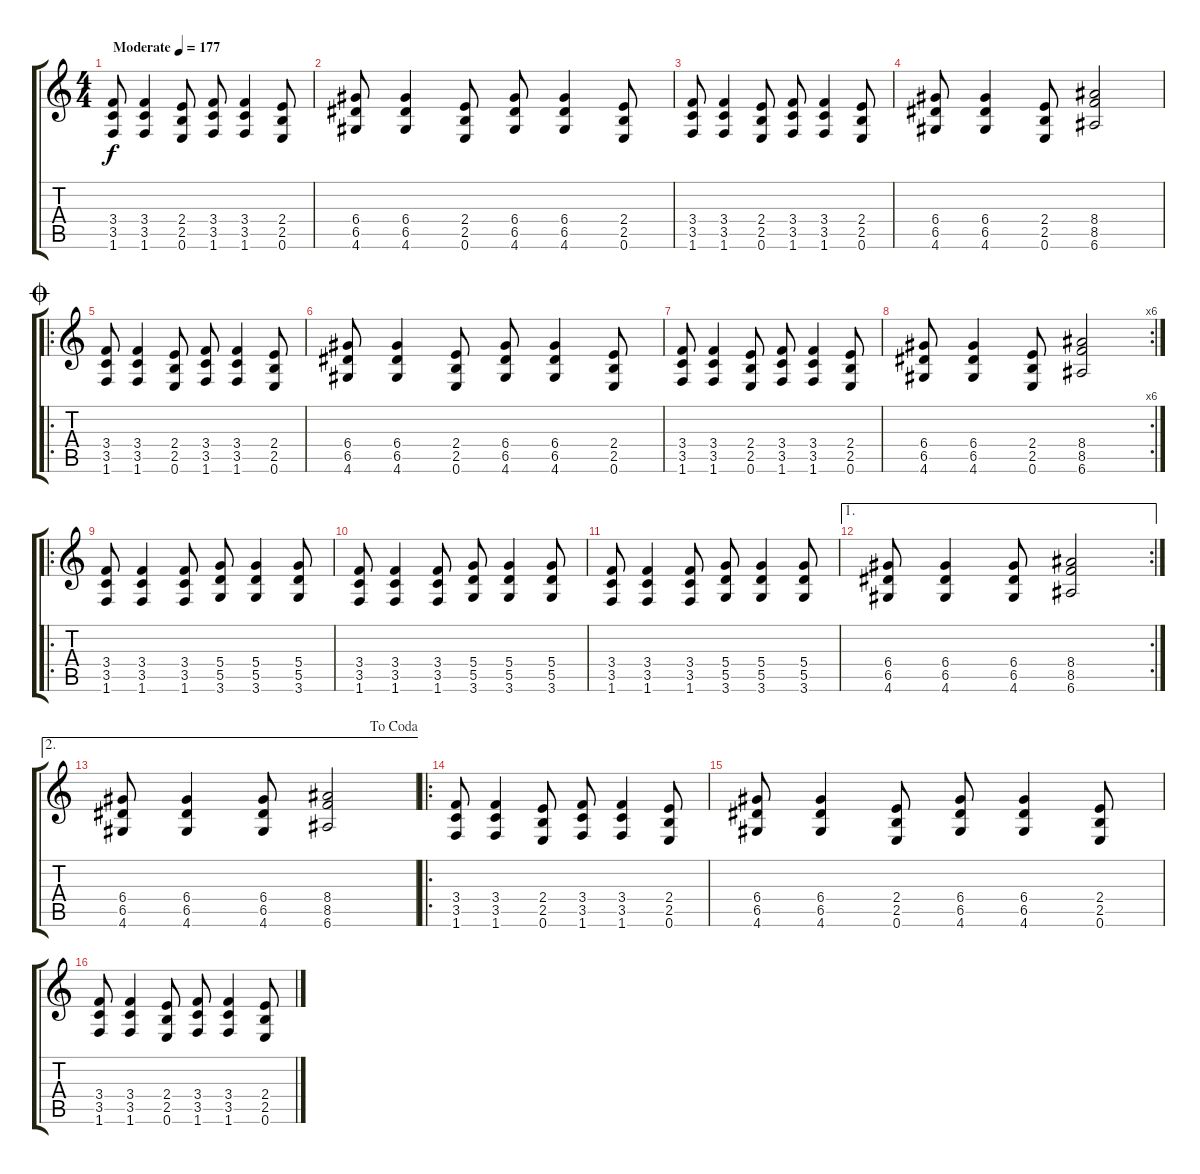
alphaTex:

\track "" {instrument distortionguitar}
\staff {score tabs}
\tuning (E4 B3 G3 D3 A2 E2) {hide}
\ts (4 4)
\tempo (177 "Moderate")
\clef g2
\ks c
(3.4 3.5 1.6).8{dy f instrument distortionguitar} (3.4 3.5 1.6).4 (2.4 2.5 0.6).8 (3.4 3.5 1.6).8 (3.4 3.5 1.6).4 (2.4 2.5 0.6).8 |
(6.4 6.5 4.6).8 (6.4 6.5 4.6).4 (2.4 2.5 0.6).8 (6.4 6.5 4.6).8 (6.4 6.5 4.6).4 (2.4 2.5 0.6).8 |
(3.4 3.5 1.6).8 (3.4 3.5 1.6).4 (2.4 2.5 0.6).8 (3.4 3.5 1.6).8 (3.4 3.5 1.6).4 (2.4 2.5 0.6).8 |
(6.4 6.5 4.6).8 (6.4 6.5 4.6).4 (2.4 2.5 0.6).8 (8.4 8.5 6.6).2 |
\ro
\jump coda
(3.4 3.5 1.6).8 (3.4 3.5 1.6).4 (2.4 2.5 0.6).8 (3.4 3.5 1.6).8 (3.4 3.5 1.6).4 (2.4 2.5 0.6).8 |
(6.4 6.5 4.6).8 (6.4 6.5 4.6).4 (2.4 2.5 0.6).8 (6.4 6.5 4.6).8 (6.4 6.5 4.6).4 (2.4 2.5 0.6).8 |
(3.4 3.5 1.6).8 (3.4 3.5 1.6).4 (2.4 2.5 0.6).8 (3.4 3.5 1.6).8 (3.4 3.5 1.6).4 (2.4 2.5 0.6).8 |
\rc 6
(6.4 6.5 4.6).8 (6.4 6.5 4.6).4 (2.4 2.5 0.6).8 (8.4 8.5 6.6).2 |
\ro
(3.4 3.5 1.6).8 (3.4 3.5 1.6).4 (3.4 3.5 1.6).8 (5.4 5.5 3.6).8 (5.4 5.5 3.6).4 (5.4 5.5 3.6).8 |
(3.4 3.5 1.6).8 (3.4 3.5 1.6).4 (3.4 3.5 1.6).8 (5.4 5.5 3.6).8 (5.4 5.5 3.6).4 (5.4 5.5 3.6).8 |
(3.4 3.5 1.6).8 (3.4 3.5 1.6).4 (3.4 3.5 1.6).8 (5.4 5.5 3.6).8 (5.4 5.5 3.6).4 (5.4 5.5 3.6).8 |
\ae 1
\rc 2
(6.4 6.5 4.6).8 (6.4 6.5 4.6).4 (6.4 6.5 4.6).8 (8.4 8.5 6.6).2 |
\ae 2
\jump dacoda
(6.4 6.5 4.6).8 (6.4 6.5 4.6).4 (6.4 6.5 4.6).8 (8.4 8.5 6.6).2 |
\ro
(3.4 3.5 1.6).8 (3.4 3.5 1.6).4 (2.4 2.5 0.6).8 (3.4 3.5 1.6).8 (3.4 3.5 1.6).4 (2.4 2.5 0.6).8 |
(6.4 6.5 4.6).8 (6.4 6.5 4.6).4 (2.4 2.5 0.6).8 (6.4 6.5 4.6).8 (6.4 6.5 4.6).4 (2.4 2.5 0.6).8 |
(3.4 3.5 1.6).8 (3.4 3.5 1.6).4 (2.4 2.5 0.6).8 (3.4 3.5 1.6).8 (3.4 3.5 1.6).4 (2.4 2.5 0.6).8
